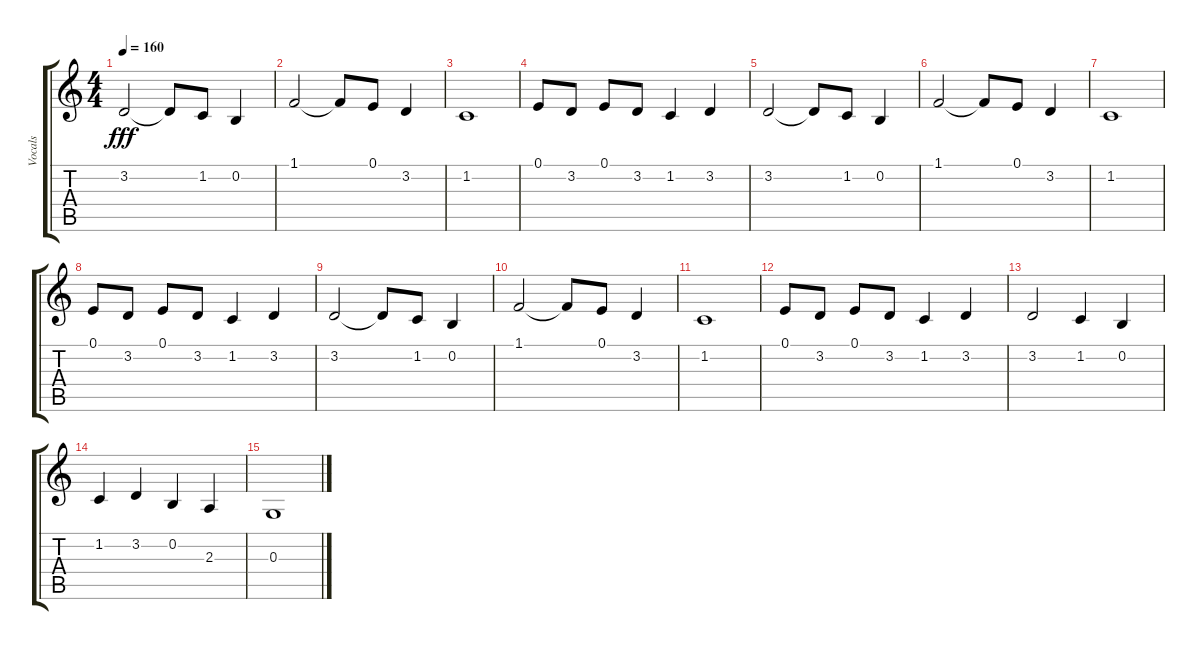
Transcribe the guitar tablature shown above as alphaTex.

\track ("Vocals" "Vocals") {instrument oboe}
\staff {score tabs}
\tuning (E4 B3 G3 D3 A2 E2) {hide}
\ts (4 4)
\tempo 160
\clef g2
\ks c
3.2.2{dy fff} 3.2{t}.8 1.2.8 0.2.4 |
1.1.2 1.1{t}.8 0.1.8 3.2.4 |
1.2.1 |
0.1.8 3.2.8 0.1.8 3.2.8 1.2.4 3.2.4 |
3.2.2 3.2{t}.8 1.2.8 0.2.4 |
1.1.2 1.1{t}.8 0.1.8 3.2.4 |
1.2.1 |
0.1.8 3.2.8 0.1.8 3.2.8 1.2.4 3.2.4 |
3.2.2 3.2{t}.8 1.2.8 0.2.4 |
1.1.2 1.1{t}.8 0.1.8 3.2.4 |
1.2.1 |
0.1.8 3.2.8 0.1.8 3.2.8 1.2.4 3.2.4 |
3.2.2 1.2.4 0.2.4 |
1.2.4 3.2.4 0.2.4 2.3.4 |
0.3.1
